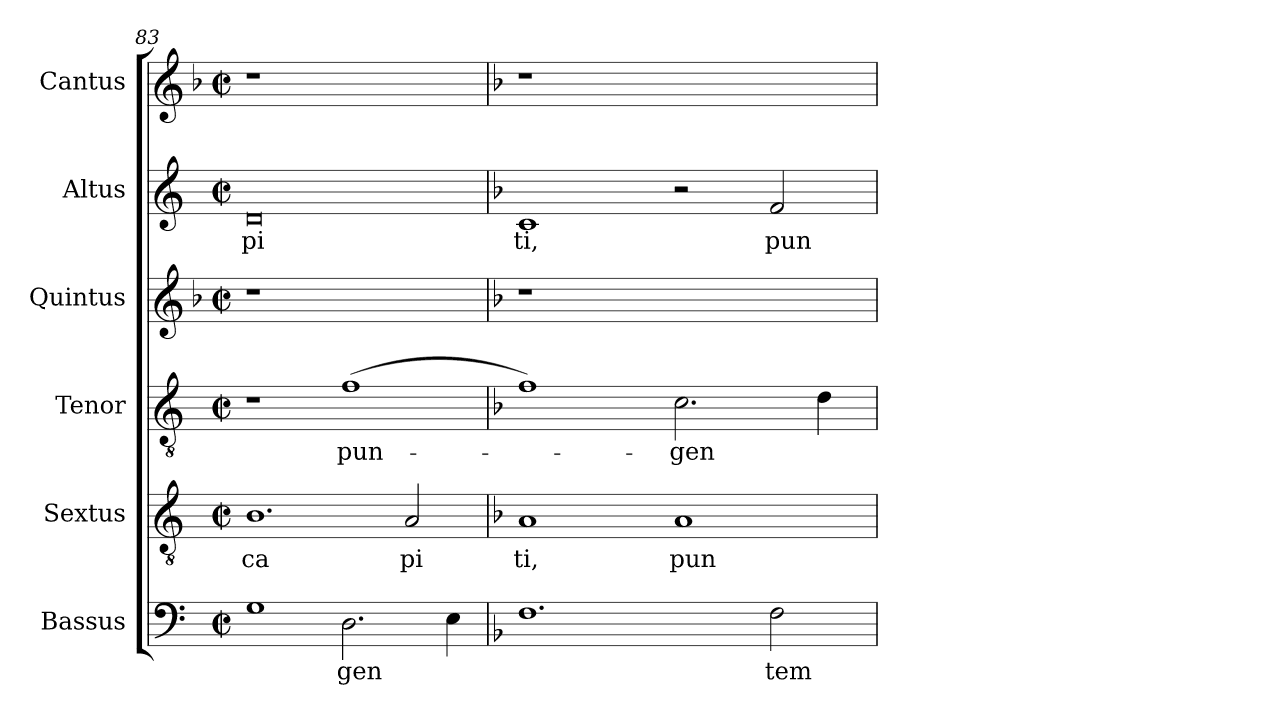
**kern	**text	**kern	**text	**kern	**text	**kern	**kern	**text	**kern
*part6	*part6	*part5	*part5	*part4	*part4	*part3	*part2	*part2	*part1
*staff6	*staff6	*staff5	*staff5	*staff4	*staff4	*staff3	*staff2	*staff2	*staff1
*I"Bassus	*	*I"Sextus	*	*I"Tenor	*	*I"Quintus	*I"Altus	*	*I"Cantus
*I'Bassus	*	*I'Sextus	*	*I'Tenor	*	*I'Quintus	*I'Altus	*	*I'Cantus
*clefF4	*	*clefGv2	*	*clefGv2	*	*clefG2	*clefG2	*	*clefG2
*k[]	*	*k[]	*	*k[]	*	*k[b-]	*k[]	*	*k[b-]
*C:	*	*C:	*	*C:	*	*F:	*C:	*	*F:
*M2/2	*	*M2/2	*	*M2/2	*	*M2/2	*M2/2	*	*M2/2
*met(c|)	*	*met(c|)	*	*met(c|)	*	*met(c|)	*met(c|)	*	*met(c|)
=83	=83	=83	=83	=83	=83	=83	=83	=83	=83
!	!	!	!LO:LY:b:cj	!	!	!	!	!LO:LY:b:cj	!
1G	.	1.B	ca	1r	.	1r	0d	pi	1r
!	!LO:LY:b	!	!	!	!LO:LY:b	!	!	!	!
2.D\	gen	.	.	(>1f	pun-	1ryy	.	.	1ryy
!	!	!	!LO:LY:b:cj	!	!	!	!	!	!
.	.	2A/	pi	.	.	.	.	.	.
4E\	.	.	.	.	.	.	.	.	.
!!LO:LB:g=z
=84	=84	=84	=84	=84	=84	=84	=84	=84	=84
*k[b-]	*	*k[b-]	*	*k[b-]	*	*	*k[b-]	*	*
*F:	*	*F:	*	*F:	*	*	*F:	*	*
!	!	!	!LO:LY:b:cj	!	!	!	!	!LO:LY:b:cj	!
*^	*	*	*	*^	*	*	*	*	*
1.F	4ryy	.	1A	ti,	1f)	8...ryy	.	1r	1c	ti,	1r
.	.	.	.	.	.	1ryy	.	.	.	.	.
.	8ryy	.	.	.	.	.	.	.	.	.	.
.	32ryy	.	.	.	.	.	.	.	.	.	.
.	1ryy	.	.	.	.	.	.	.	.	.	.
!	!	!	!	!LO:LY:b:cj	!	!	!LO:LY:b	!	!	!	!
.	.	.	1A	pun	2.c\	.	-gen	1ryy	2r	.	1ryy
.	.	.	.	.	.	2ryy	.	.	.	.	.
.	2ryy	.	.	.	.	.	.	.	.	.	.
!	!	!LO:LY:b:cj	!	!	!	!	!	!	!	!LO:LY:b:cj	!
2F\	.	tem	.	.	.	.	.	.	2f/	pun	.
.	.	.	.	.	.	4ryy	.	.	.	.	.
.	.	.	.	.	4d\	.	.	.	.	.	.
.	16.ryy	.	.	.	.	.	.	.	.	.	.
.	.	.	.	.	.	64ryy	.	.	.	.	.
*v	*v	*	*	*	*v	*v	*	*	*	*	*
=	=	=	=	=	=	=	=	=	=
*-	*-	*-	*-	*-	*-	*-	*-	*-	*-
